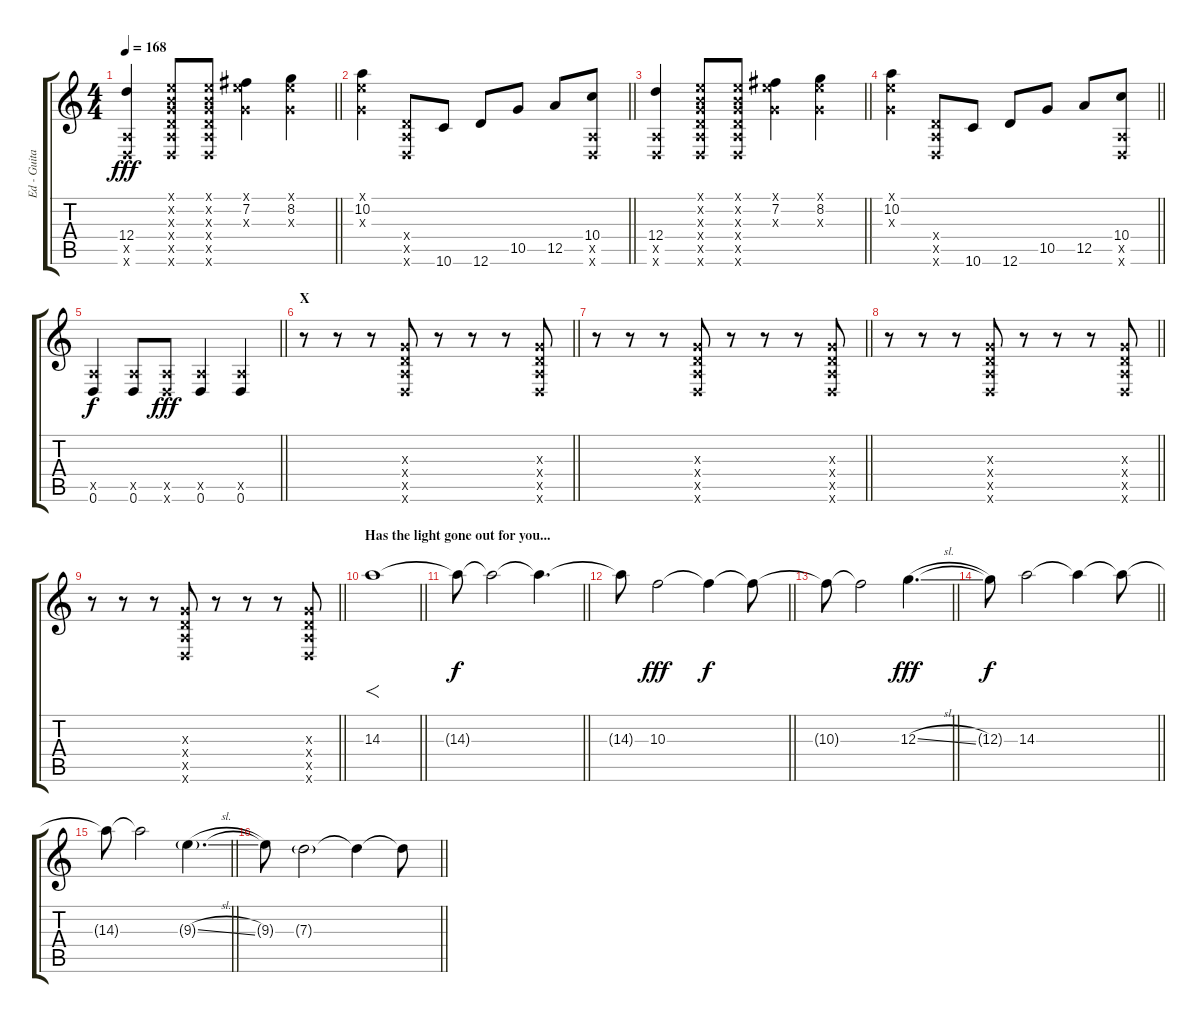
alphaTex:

\track ("Ed - Guitar" "Ed - Guita") {instrument overdrivenguitar}
\staff {score tabs}
\tuning (E4 B3 G3 D3 A2 D2) {hide}
\ts (4 4)
\tempo 168
\clef g2
\barLineRight lightlight
\ks c
(12.4 0.5{x} 0.6{x}).4{dy fff} (0.1{x} 0.2{x} 0.3{x} 0.4{x} 0.5{x} 0.6{x}).8 (0.1{x} 0.2{x} 0.3{x} 0.4{x} 0.5{x} 0.6{x}).8 (0.1{x} 7.2 0.3{x}).4 (0.1{x} 8.2 0.3{x}).4 |
\barLineRight lightlight
(0.1{x} 10.2 0.3{x}).4 (0.4{x} 0.5{x} 0.6{x}).8 10.6.8 12.6.8 10.5.8 12.5.8 (10.4 0.5{x} 0.6{x}).8 |
\barLineRight lightlight
(12.4 0.5{x} 0.6{x}).4 (0.1{x} 0.2{x} 0.3{x} 0.4{x} 0.5{x} 0.6{x}).8 (0.1{x} 0.2{x} 0.3{x} 0.4{x} 0.5{x} 0.6{x}).8 (0.1{x} 7.2 0.3{x}).4 (0.1{x} 8.2 0.3{x}).4 |
\barLineRight lightlight
(0.1{x} 10.2 0.3{x}).4 (0.4{x} 0.5{x} 0.6{x}).8 10.6.8 12.6.8 10.5.8 12.5.8 (10.4 0.5{x} 0.6{x}).8 |
\barLineRight lightlight
(0.5{x} 0.6).4{dy f} (0.5{x} 0.6).8 (0.5{x} 0.6{x}).8{dy fff} (0.5{x} 0.6).4 (0.5{x} 0.6).4 |
\section ("" "X")
\barLineRight lightlight
r.8 r.8 r.8 (0.3{x} 0.4{x} 0.5{x} 0.6{x}).8 r.8 r.8 r.8 (0.3{x} 0.4{x} 0.5{x} 0.6{x}).8 |
\barLineRight lightlight
r.8 r.8 r.8 (0.3{x} 0.4{x} 0.5{x} 0.6{x}).8 r.8 r.8 r.8 (0.3{x} 0.4{x} 0.5{x} 0.6{x}).8 |
\barLineRight lightlight
r.8 r.8 r.8 (0.3{x} 0.4{x} 0.5{x} 0.6{x}).8 r.8 r.8 r.8 (0.3{x} 0.4{x} 0.5{x} 0.6{x}).8 |
\barLineRight lightlight
r.8 r.8 r.8 (0.3{x} 0.4{x} 0.5{x} 0.6{x}).8 r.8 r.8 r.8 (0.3{x} 0.4{x} 0.5{x} 0.6{x}).8 |
\section ("" "Has the light gone out for you...")
\barLineRight lightlight
14.3.1{f instrument overdrivenguitar} |
\barLineRight lightlight
14.3{t}.8{dy f} 14.3{t}.2 14.3{t}.4{d} |
\barLineRight lightlight
14.3{t}.8 10.3.2{dy fff} 10.3{t}.4{dy f} 10.3{t}.8 |
\barLineRight lightlight
10.3{t}.8 10.3{t}.2 12.3{sl}.4{d dy fff} |
\barLineRight lightlight
12.3{t}.8{dy f} 14.3.2 14.3{t}.4 14.3{t}.8 |
\barLineRight lightlight
14.3{t}.8 14.3{t}.2 9.3{sl g}.4{d} |
\barLineRight lightlight
9.3{t}.8 7.3{g}.2 7.3{t}.4 7.3{t}.8
